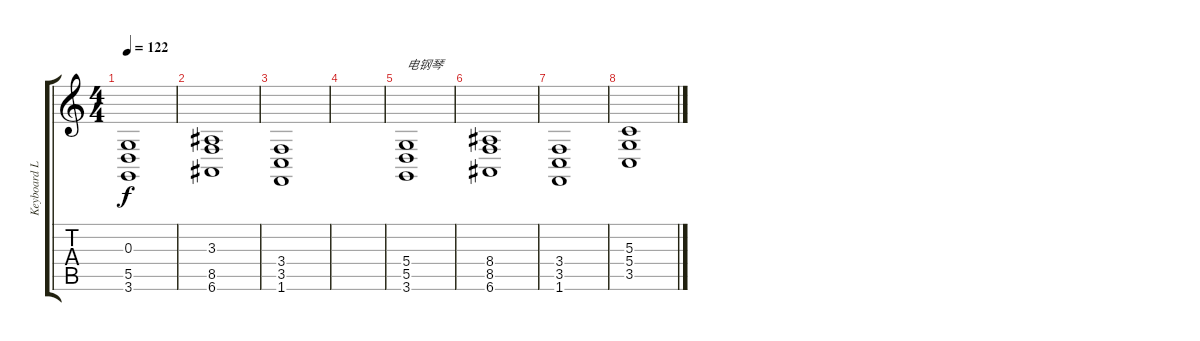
\track ("Keyboard L" "Keyboard L") {instrument acousticgrandpiano}
\staff {score tabs}
\tuning (E4 B3 G3 D3 A2 E2) {hide}
\ts (4 4)
\tempo 122
\clef g2
\ks c
(0.3 5.5 3.6).1{dy f} |
(3.3 8.5 6.6).1 |
(3.4 3.5 1.6).1 |
|
(5.4 5.5 3.6).1{txt "电钢琴"} |
(8.4 8.5 6.6).1 |
(3.4 3.5 1.6).1 |
(5.3 5.4 3.5).1
